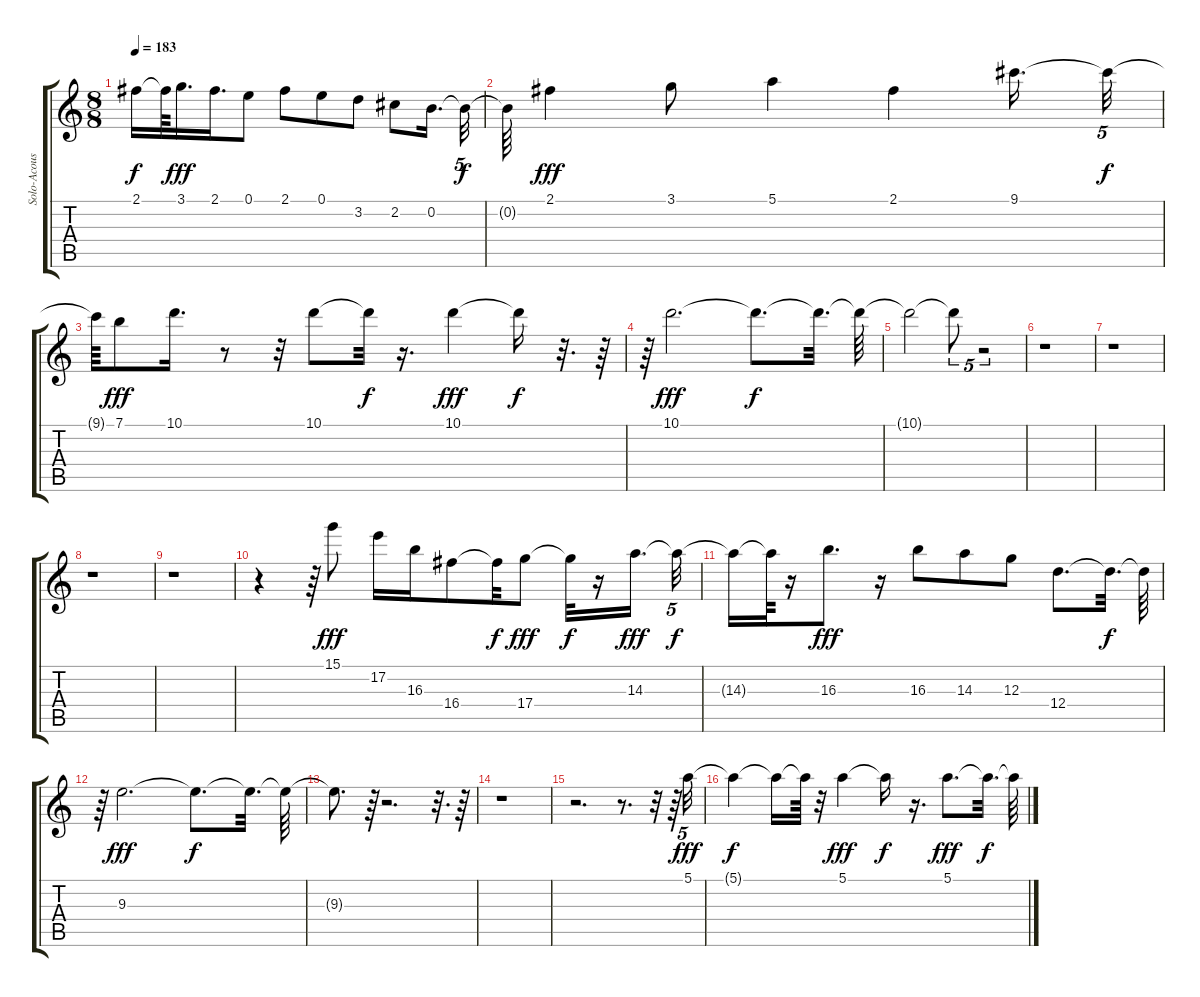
\track ("Solo-Acoustic" "Solo-Acous") {instrument acousticguitarnylon}
\staff {score tabs}
\tuning (E4 B3 G3 D3 A2 E2) {hide}
\ts (8 8)
\tempo 183
\clef g2
\ks c
2.1{t}.16{dy f} 2.1{t}.64 3.1.16{d dy fff} 2.1.16{d} 0.1.8 2.1.8 0.1.8 3.2.8 2.2.8 0.2.16{d} 0.2{t}.32{tu (5 4) dy f} |
0.2{t}.64 2.1.4{dy fff} 3.1.8 5.1.4 2.1.4 9.1.16{d} 9.1{t}.32{tu (5 4) dy f} |
9.1{t}.64 7.1.8{dy fff} 10.1.16{d} r.8 r.32 10.1.8 10.1{t}.32{dy f} r.16{d} 10.1.4{dy fff} 10.1{t}.16{dy f} r.32{d} r.64 |
r.64 10.1.2{d dy fff} 10.1{t}.8{d dy f} 10.1{t}.32{d} 10.1{t}.64 |
10.1{t}.2 10.1{t}.8{tu (5 4)} r.2{tu (5 4)} |
r.1 |
r.1 |
r.1 |
r.1 |
r.4 r.64 15.1.8{dy fff} 17.2.16 16.3.16 16.4.8 16.4{t}.32{dy f} 17.4.8{dy fff} 17.4{t}.32{dy f} r.16 14.3.16{d dy fff} 14.3{t}.32{tu (5 4) dy f} |
14.3{t}.16 14.3{t}.64 r.16 16.3.8{d dy fff} r.16 16.3.8 14.3.8 12.3.8 12.4.8{d} 12.4{t}.32{d dy f} 12.4{t}.64 |
r.64 9.3.2{d dy fff} 9.3{t}.8{d dy f} 9.3{t}.32{d} 9.3{t}.64 |
9.3{t}.8{d} r.64 r.2{d} r.32{d} r.64 |
r.1 |
r.2{d} r.8{d} r.32 r.64 5.1.32{tu (5 4) dy fff} |
5.1{t}.4{dy f} 5.1{t}.16 5.1{t}.64 r.32 5.1.4{dy fff} 5.1{t}.16{dy f} r.16{d} 5.1.8{d dy fff} 5.1{t}.32{d dy f} 5.1{t}.64
